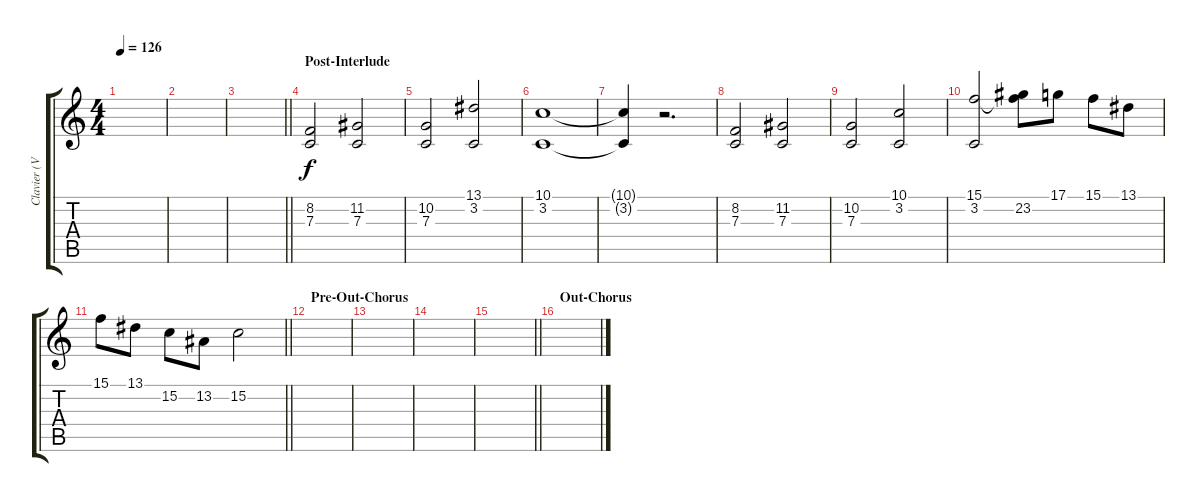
\track ("Clavier (Vocal)" "Clavier (V") {instrument lead3calliope}
\staff {score tabs}
\tuning (D4 A3 F3 C3 G2 C2) {hide}
\ts (4 4)
\tempo 126
\clef g2
\ks c
|
|
\barLineRight lightlight
|
\section ("" "Post-Interlude")
(8.2 7.3).2{instrument lead3calliope} (11.2 7.3).2 |
(10.2 7.3).2 (13.1 3.2).2 |
(10.1 3.2).1 |
(10.1{t} 3.2{t}).4 r.2{d} |
(8.2 7.3).2 (11.2 7.3).2 |
(10.2 7.3).2 (10.1 3.2).2 |
(15.1 3.2).2 (15.1{t} 23.2).8{volume 10} 17.1.8 15.1.8 13.1.8 |
\barLineRight lightlight
15.1.8{volume 10} 13.1.8 15.2.8 13.2.8 15.2.2 |
\section ("" "Pre-Out-Chorus")
|
|
|
\barLineRight lightlight
|
\section ("" "Out-Chorus")
